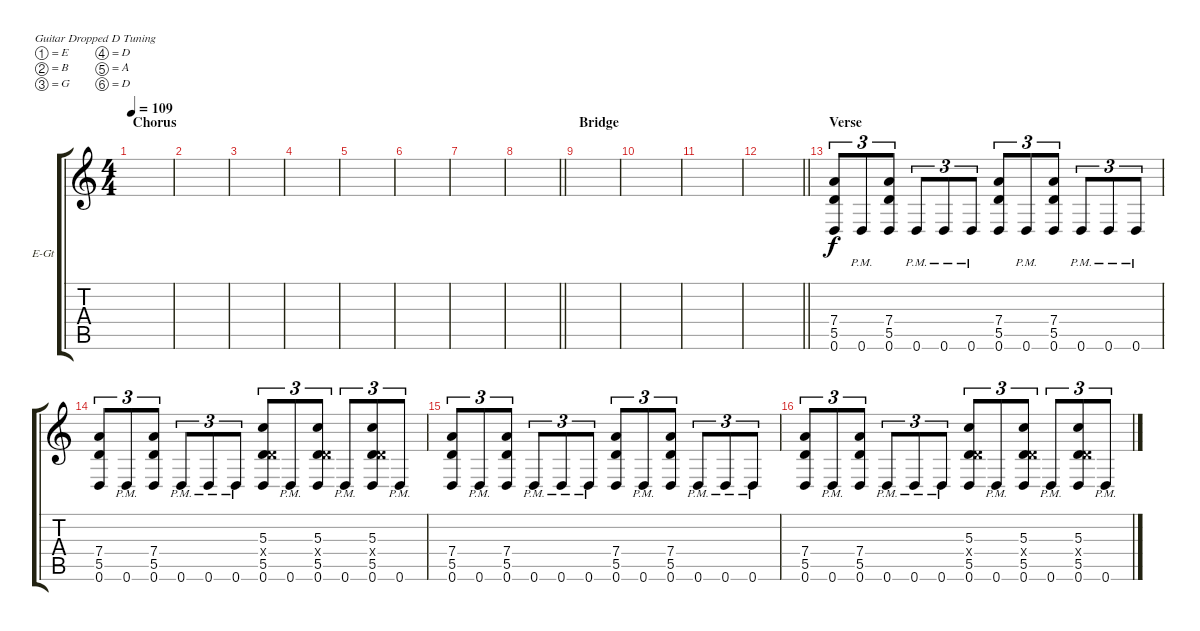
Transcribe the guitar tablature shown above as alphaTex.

\bracketExtendMode groupsimilarinstruments
\firstSystemTrackNameOrientation horizontal
\otherSystemsTrackNameOrientation horizontal
\track ("Guitar 3" "E-Gt") {instrument electricguitarclean}
\staff {score tabs}
\tuning (E4 B3 G3 D3 A2 D2)
\ts (4 4)
\section ("" "Chorus")
\tempo 109
\clef g2
\scale
0.333333
\ks c
|
\scale
0.333333 |
\scale
0.333333 |
\scale
0.333333 |
\scale
0.333333 |
\scale
0.333333 |
\scale
0.333333 |
\scale
0.333333
\barLineRight lightlight
|
\section ("" "Bridge")
\scale
0.333333 |
\scale
0.333333 |
\scale
0.333333 |
\scale
0.333333
\barLineRight lightlight
|
\section ("" "Verse")
\scale
0.333333 (7.4 5.5 0.6).8{tu (3 2)} 0.6{pm}.8{tu (3 2)} (7.4 5.5 0.6).8{tu (3 2)} 0.6{pm}.8{tu (3 2)} 0.6{pm}.8{tu (3 2)} 0.6{pm}.8{tu (3 2)} (7.4 5.5 0.6).8{tu (3 2)} 0.6{pm}.8{tu (3 2)} (7.4 5.5 0.6).8{tu (3 2)} 0.6{pm}.8{tu (3 2)} 0.6{pm}.8{tu (3 2)} 0.6{pm}.8{tu (3 2)} |
\scale
0.333333 (7.4 5.5 0.6).8{tu (3 2)} 0.6{pm}.8{tu (3 2)} (7.4 5.5 0.6).8{tu (3 2)} 0.6{pm}.8{tu (3 2)} 0.6{pm}.8{tu (3 2)} 0.6{pm}.8{tu (3 2)} (5.5 5.3 0.4{x} 0.6).8{tu (3 2)} 0.6{pm}.8{tu (3 2)} (5.5 5.3 0.4{x} 0.6).8{tu (3 2)} 0.6{pm}.8{tu (3 2)} (5.5 5.3 0.4{x} 0.6).8{tu (3 2)} 0.6{pm}.8{tu (3 2)} |
\scale
0.333333 (7.4 5.5 0.6).8{tu (3 2)} 0.6{pm}.8{tu (3 2)} (7.4 5.5 0.6).8{tu (3 2)} 0.6{pm}.8{tu (3 2)} 0.6{pm}.8{tu (3 2)} 0.6{pm}.8{tu (3 2)} (7.4 5.5 0.6).8{tu (3 2)} 0.6{pm}.8{tu (3 2)} (7.4 5.5 0.6).8{tu (3 2)} 0.6{pm}.8{tu (3 2)} 0.6{pm}.8{tu (3 2)} 0.6{pm}.8{tu (3 2)} |
\scale
0.333333 (7.4 5.5 0.6).8{tu (3 2)} 0.6{pm}.8{tu (3 2)} (7.4 5.5 0.6).8{tu (3 2)} 0.6{pm}.8{tu (3 2)} 0.6{pm}.8{tu (3 2)} 0.6{pm}.8{tu (3 2)} (5.5 5.3 0.4{x} 0.6).8{tu (3 2)} 0.6{pm}.8{tu (3 2)} (5.5 5.3 0.4{x} 0.6).8{tu (3 2)} 0.6{pm}.8{tu (3 2)} (5.5 5.3 0.4{x} 0.6).8{tu (3 2)} 0.6{pm}.8{tu (3 2)}
